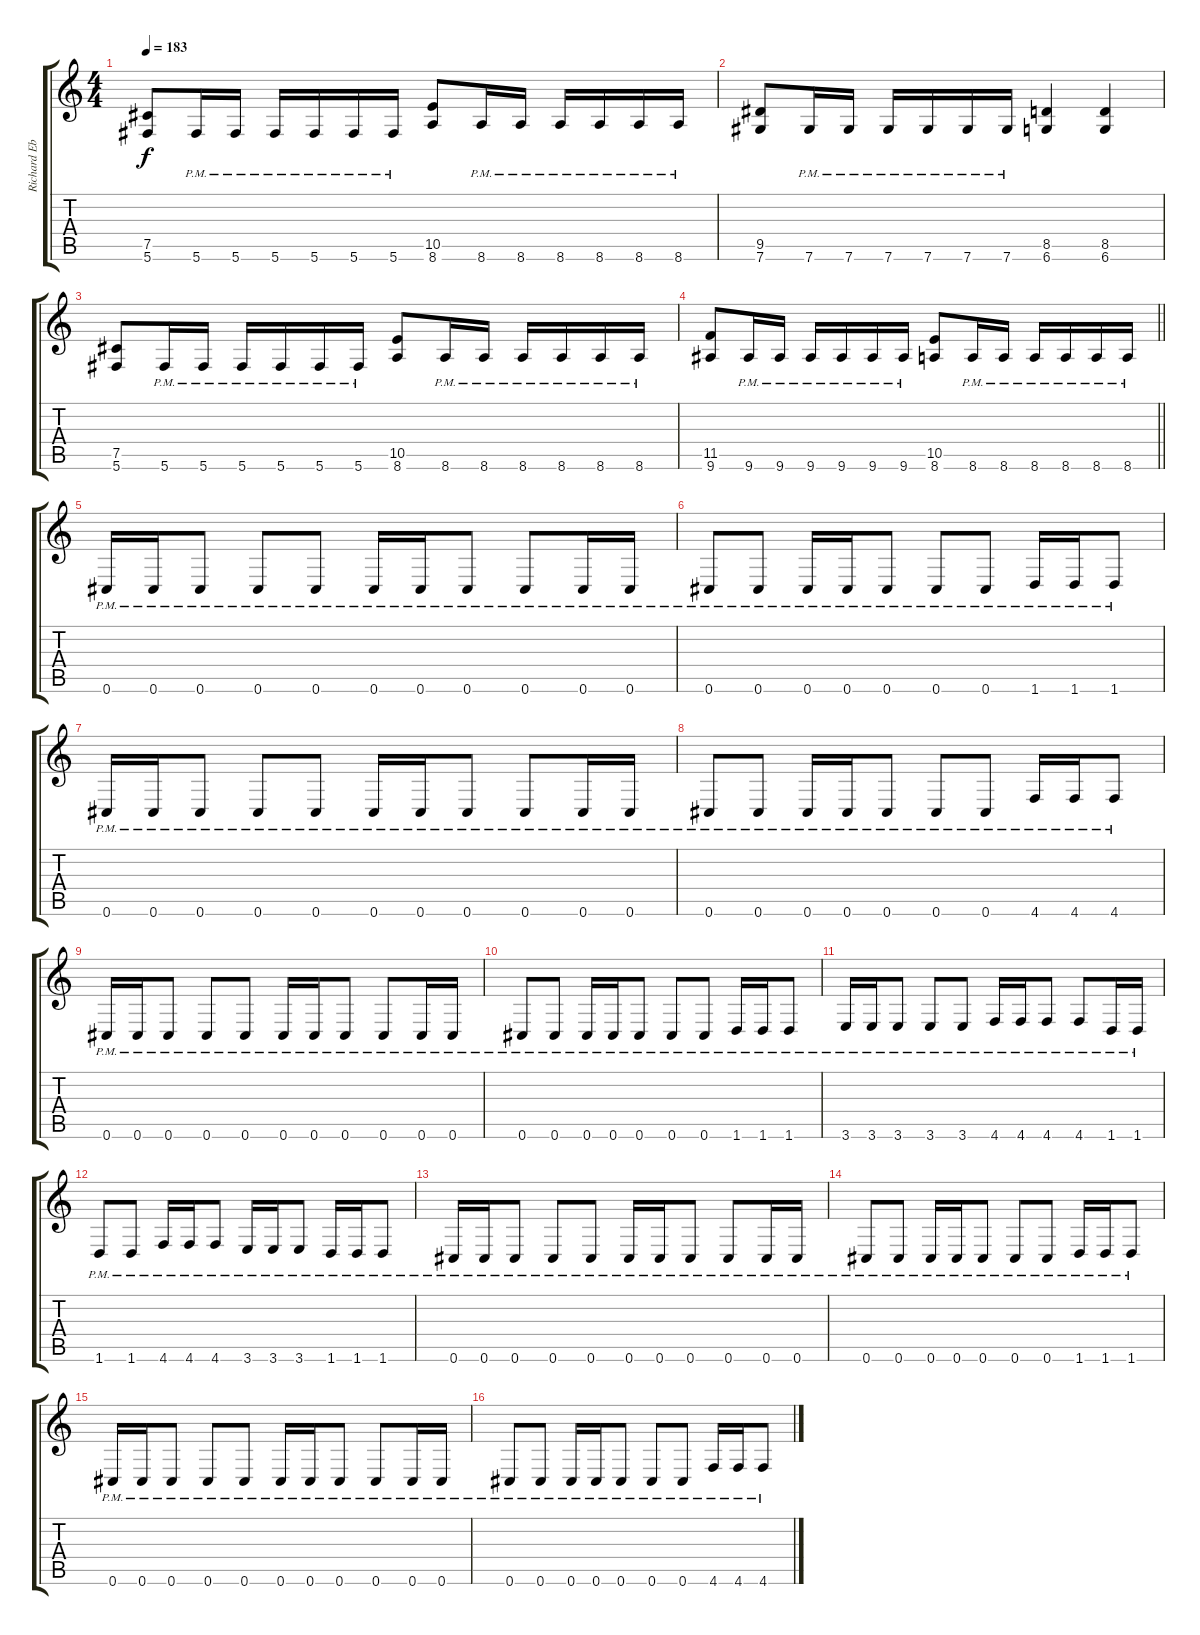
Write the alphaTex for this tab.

\track ("Richard Ebisch (Rhythm)" "Richard Eb") {instrument distortionguitar}
\staff {score tabs}
\tuning (Db4 Ab3 E3 B2 Gb2 Db2) {hide}
\ts (4 4)
\tempo 183
\clef g2
\ks c
(7.5 5.6).8{dy f} 5.6{pm}.16 5.6{pm}.16 5.6{pm}.16 5.6{pm}.16 5.6{pm}.16 5.6{pm}.16 (10.5 8.6).8 8.6{pm}.16 8.6{pm}.16 8.6{pm}.16 8.6{pm}.16 8.6{pm}.16 8.6{pm}.16 |
(9.5 7.6).8 7.6{pm}.16 7.6{pm}.16 7.6{pm}.16 7.6{pm}.16 7.6{pm}.16 7.6{pm}.16 (8.5 6.6).4 (8.5 6.6).4 |
(7.5 5.6).8 5.6{pm}.16 5.6{pm}.16 5.6{pm}.16 5.6{pm}.16 5.6{pm}.16 5.6{pm}.16 (10.5 8.6).8 8.6{pm}.16 8.6{pm}.16 8.6{pm}.16 8.6{pm}.16 8.6{pm}.16 8.6{pm}.16 |
\barLineRight lightlight
(11.5 9.6).8 9.6{pm}.16 9.6{pm}.16 9.6{pm}.16 9.6{pm}.16 9.6{pm}.16 9.6{pm}.16 (10.5 8.6).8 8.6{pm}.16 8.6{pm}.16 8.6{pm}.16 8.6{pm}.16 8.6{pm}.16 8.6{pm}.16 |
0.6{pm}.16 0.6{pm}.16 0.6{pm}.8 0.6{pm}.8 0.6{pm}.8 0.6{pm}.16 0.6{pm}.16 0.6{pm}.8 0.6{pm}.8 0.6{pm}.16 0.6{pm}.16 |
0.6{pm}.8 0.6{pm}.8 0.6{pm}.16 0.6{pm}.16 0.6{pm}.8 0.6{pm}.8 0.6{pm}.8 1.6{pm}.16 1.6{pm}.16 1.6{pm}.8 |
0.6{pm}.16 0.6{pm}.16 0.6{pm}.8 0.6{pm}.8 0.6{pm}.8 0.6{pm}.16 0.6{pm}.16 0.6{pm}.8 0.6{pm}.8 0.6{pm}.16 0.6{pm}.16 |
0.6{pm}.8 0.6{pm}.8 0.6{pm}.16 0.6{pm}.16 0.6{pm}.8 0.6{pm}.8 0.6{pm}.8 4.6{pm}.16 4.6{pm}.16 4.6{pm}.8 |
0.6{pm}.16 0.6{pm}.16 0.6{pm}.8 0.6{pm}.8 0.6{pm}.8 0.6{pm}.16 0.6{pm}.16 0.6{pm}.8 0.6{pm}.8 0.6{pm}.16 0.6{pm}.16 |
0.6{pm}.8 0.6{pm}.8 0.6{pm}.16 0.6{pm}.16 0.6{pm}.8 0.6{pm}.8 0.6{pm}.8 1.6{pm}.16 1.6{pm}.16 1.6{pm}.8 |
3.6{pm}.16 3.6{pm}.16 3.6{pm}.8 3.6{pm}.8 3.6{pm}.8 4.6{pm}.16 4.6{pm}.16 4.6{pm}.8 4.6{pm}.8 1.6{pm}.16 1.6{pm}.16 |
1.6{pm}.8 1.6{pm}.8 4.6{pm}.16 4.6{pm}.16 4.6{pm}.8 3.6{pm}.16 3.6{pm}.16 3.6{pm}.8 1.6{pm}.16 1.6{pm}.16 1.6{pm}.8 |
0.6{pm}.16 0.6{pm}.16 0.6{pm}.8 0.6{pm}.8 0.6{pm}.8 0.6{pm}.16 0.6{pm}.16 0.6{pm}.8 0.6{pm}.8 0.6{pm}.16 0.6{pm}.16 |
0.6{pm}.8 0.6{pm}.8 0.6{pm}.16 0.6{pm}.16 0.6{pm}.8 0.6{pm}.8 0.6{pm}.8 1.6{pm}.16 1.6{pm}.16 1.6{pm}.8 |
0.6{pm}.16 0.6{pm}.16 0.6{pm}.8 0.6{pm}.8 0.6{pm}.8 0.6{pm}.16 0.6{pm}.16 0.6{pm}.8 0.6{pm}.8 0.6{pm}.16 0.6{pm}.16 |
0.6{pm}.8 0.6{pm}.8 0.6{pm}.16 0.6{pm}.16 0.6{pm}.8 0.6{pm}.8 0.6{pm}.8 4.6{pm}.16 4.6{pm}.16 4.6{pm}.8
